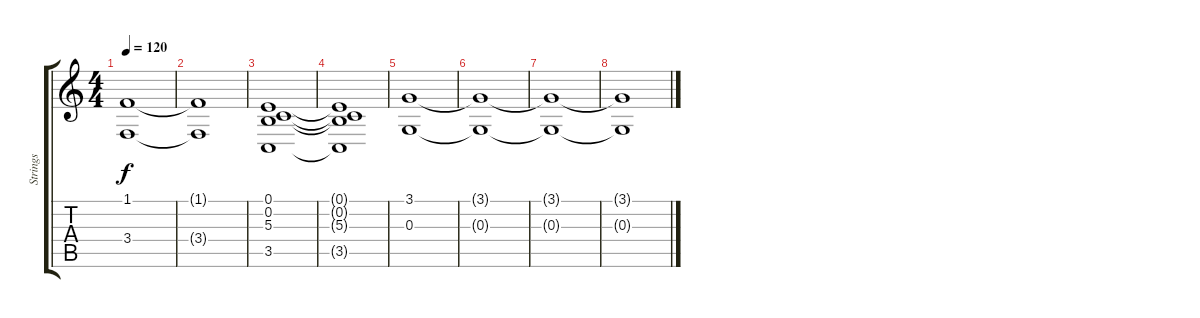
\track ("Strings" "Strings") {instrument stringensemble1}
\staff {score tabs}
\tuning (E4 B3 G3 D3 A2 E2) {hide}
\ts (4 4)
\tempo 120
\clef g2
\ks c
(1.1 3.4).1{dy f} |
(1.1{t} 3.4{t}).1 |
(0.1 0.2 5.3 3.5).1 |
(0.1{t} 0.2{t} 5.3{t} 3.5{t}).1 |
(3.1 0.3).1 |
(3.1{t} 0.3{t}).1 |
(3.1{t} 0.3{t}).1 |
(3.1{t} 0.3{t}).1
